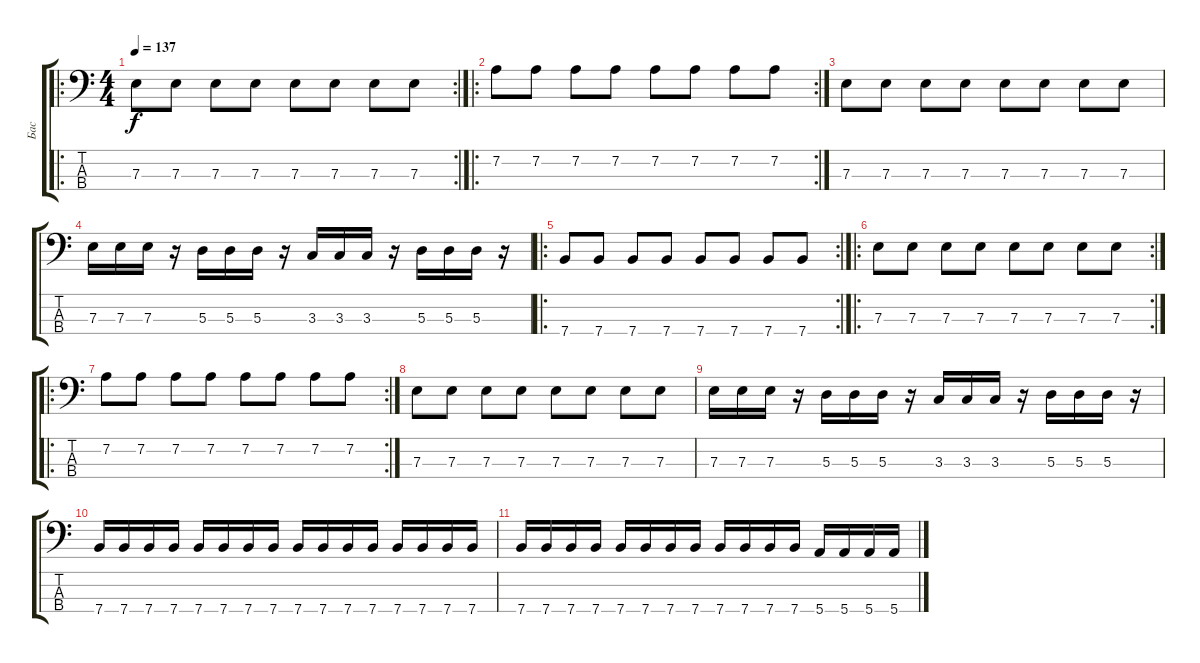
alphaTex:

\track ("Бас" "Бас") {instrument electricbassfinger}
\staff {score tabs}
\tuning (G2 D2 A1 E1) {hide}
\ro
\rc 2
\ts (4 4)
\tempo 137
\clef f4
\ks c
7.3.8{dy f} 7.3.8 7.3.8 7.3.8 7.3.8 7.3.8 7.3.8 7.3.8 |
\ro
\rc 2
7.2.8 7.2.8 7.2.8 7.2.8 7.2.8 7.2.8 7.2.8 7.2.8 |
7.3.8 7.3.8 7.3.8 7.3.8 7.3.8 7.3.8 7.3.8 7.3.8 |
7.3.16 7.3.16 7.3.16 r.16 5.3.16 5.3.16 5.3.16 r.16 3.3.16 3.3.16 3.3.16 r.16 5.3.16 5.3.16 5.3.16 r.16 |
\ro
\rc 2
7.4.8 7.4.8 7.4.8 7.4.8 7.4.8 7.4.8 7.4.8 7.4.8 |
\ro
\rc 2
7.3.8 7.3.8 7.3.8 7.3.8 7.3.8 7.3.8 7.3.8 7.3.8 |
\ro
\rc 2
7.2.8 7.2.8 7.2.8 7.2.8 7.2.8 7.2.8 7.2.8 7.2.8 |
7.3.8 7.3.8 7.3.8 7.3.8 7.3.8 7.3.8 7.3.8 7.3.8 |
7.3.16 7.3.16 7.3.16 r.16 5.3.16 5.3.16 5.3.16 r.16 3.3.16 3.3.16 3.3.16 r.16 5.3.16 5.3.16 5.3.16 r.16 |
7.4.16 7.4.16 7.4.16 7.4.16 7.4.16 7.4.16 7.4.16 7.4.16 7.4.16 7.4.16 7.4.16 7.4.16 7.4.16 7.4.16 7.4.16 7.4.16 |
7.4.16 7.4.16 7.4.16 7.4.16 7.4.16 7.4.16 7.4.16 7.4.16 7.4.16 7.4.16 7.4.16 7.4.16 5.4.16 5.4.16 5.4.16 5.4.16
